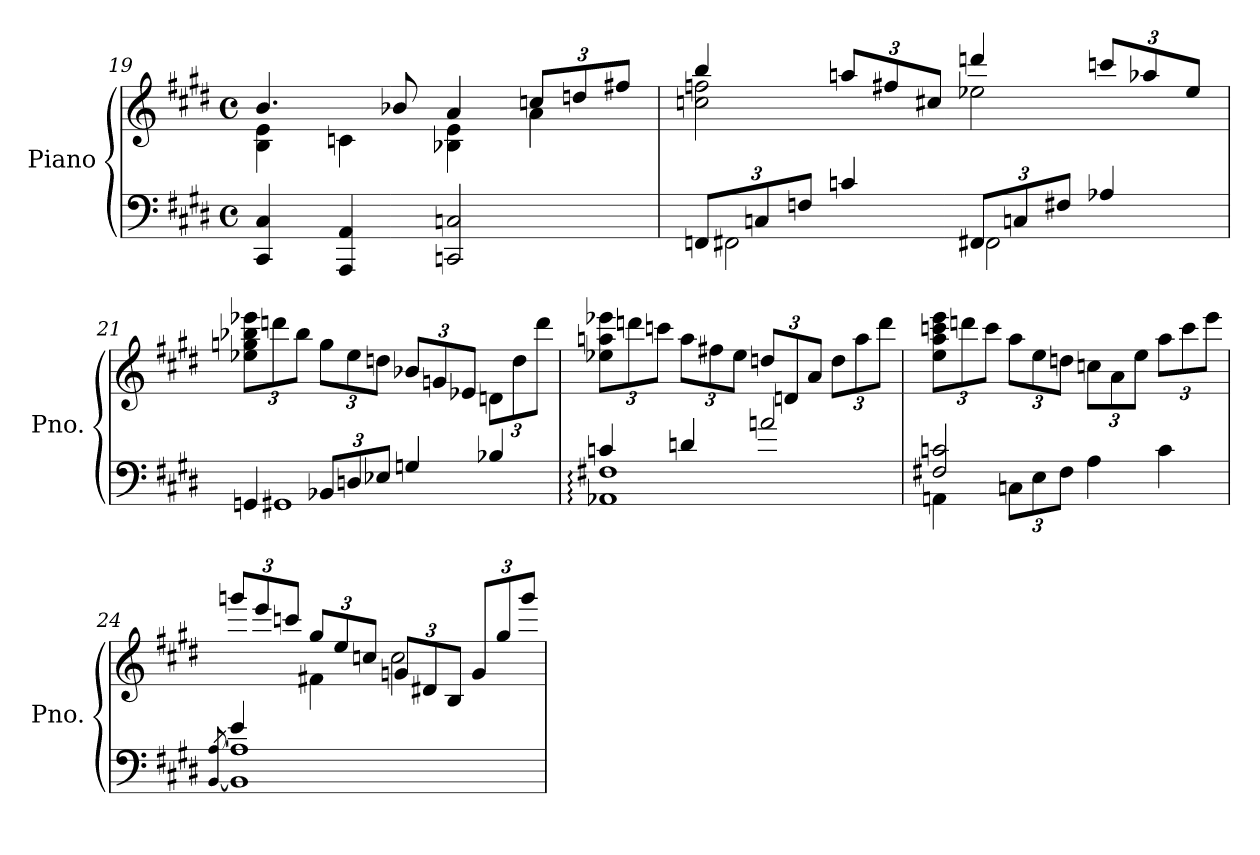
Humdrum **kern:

**kern	**kern
*part1	*part1
*staff2	*staff1
*I"Piano	*
*I'Pno.	*
*clefF4	*clefG2
*k[f#c#g#d#]	*k[f#c#g#d#]
*M4/4	*M4/4
*met(c)	*met(c)
=19	=19
*	*^
4CC#/ 4C#/	4.b/	4B\ 4e\
4AAA/ 4AA/	.	4cn\
.	8b-X/	.
2CCn/ 2Cn/	4a/	4B-X\ 4e\
*	*Xbrackettup	*
.	12ccn/L	4a\
.	12ddn/	.
.	12ff#X/J	.
=20	=20	=20
*Xbrackettup	*	*
*^	*	*
12FFn/L	2FF#X\	4bb/	2ccn\ 2ffn\
12Cn/	.	.	.
12Fn/J	.	.	.
4cn/	.	12aan/L	.
.	.	12ff#X/	.
.	.	12cc#X/J	.
12FF#X/L	2FF#\	4dddn/	2ee-X\
12Cn/	.	.	.
12F#X/J	.	.	.
4A-X/	.	12cccn/L	.
.	.	12aa-X/	.
.	.	12ee-/J	.
*	*	*v	*v
!!LO:LB:g=z
=21	=21	=21
4GGn/	1GG#X	12ee-X\ 12ggn\ 12bb-X\ 12eee-X\L
.	.	12dddn\
.	.	12bb-\J
12BB-X/L	.	12gg\L
12Dn/	.	12ee-\
12E-X/J	.	12ddn\J
4Gn/	.	12b-X/L
.	.	12gn/
.	.	12e-X/J
4B-X/	.	12dn\L
.	.	12dd\
.	.	12ddd\J
=22	=22	=22
4cn/	1AA-X: 1F#X:	12ee-X\ 12aan\ 12eee-X\L
.	.	12dddn\
.	.	12cccn\J
4dn/	.	12aa\L
.	.	12ff#X\
.	.	12ee-\J
2an/	.	12ddn/L
.	.	12dn/
.	.	12a/J
.	.	12dd\L
.	.	12aa\
.	.	12ddd\J
!!LO:LB:g=z
=23	=23	=23
4AAn\	2F#X/ 2cn/	12ee\ 12aa\ 12cccn\ 12eee\L
.	.	12dddn\
.	.	12ccc\J
12Cn\L	.	12aa\L
12E\	.	12ee\
12F#\J	.	12ddn\J
4A\	2ryy	12ccn\L
.	.	12a\
.	.	12ee\J
4c\	.	12aa\L
.	.	12ccc\
.	.	12eee\J
=24	=24	=24
.	[8qBB/ [8qA/	.
*	*	*^
4e/	1BB] 1A]	12gggn/L	4ryy
.	.	12eee/	.
.	.	12cccn/J	.
2.ryy	.	12gg#/L	4f#X\
.	.	12ee/	.
.	.	12ccn/J	.
.	.	12gn/L	2cc\
.	.	12d#X/	.
.	.	12B/J	.
.	.	12g/L	.
.	.	12gg#/	.
.	.	12ggg/J	.
*v	*v	*	*
*	*v	*v
=	=
*-	*-
